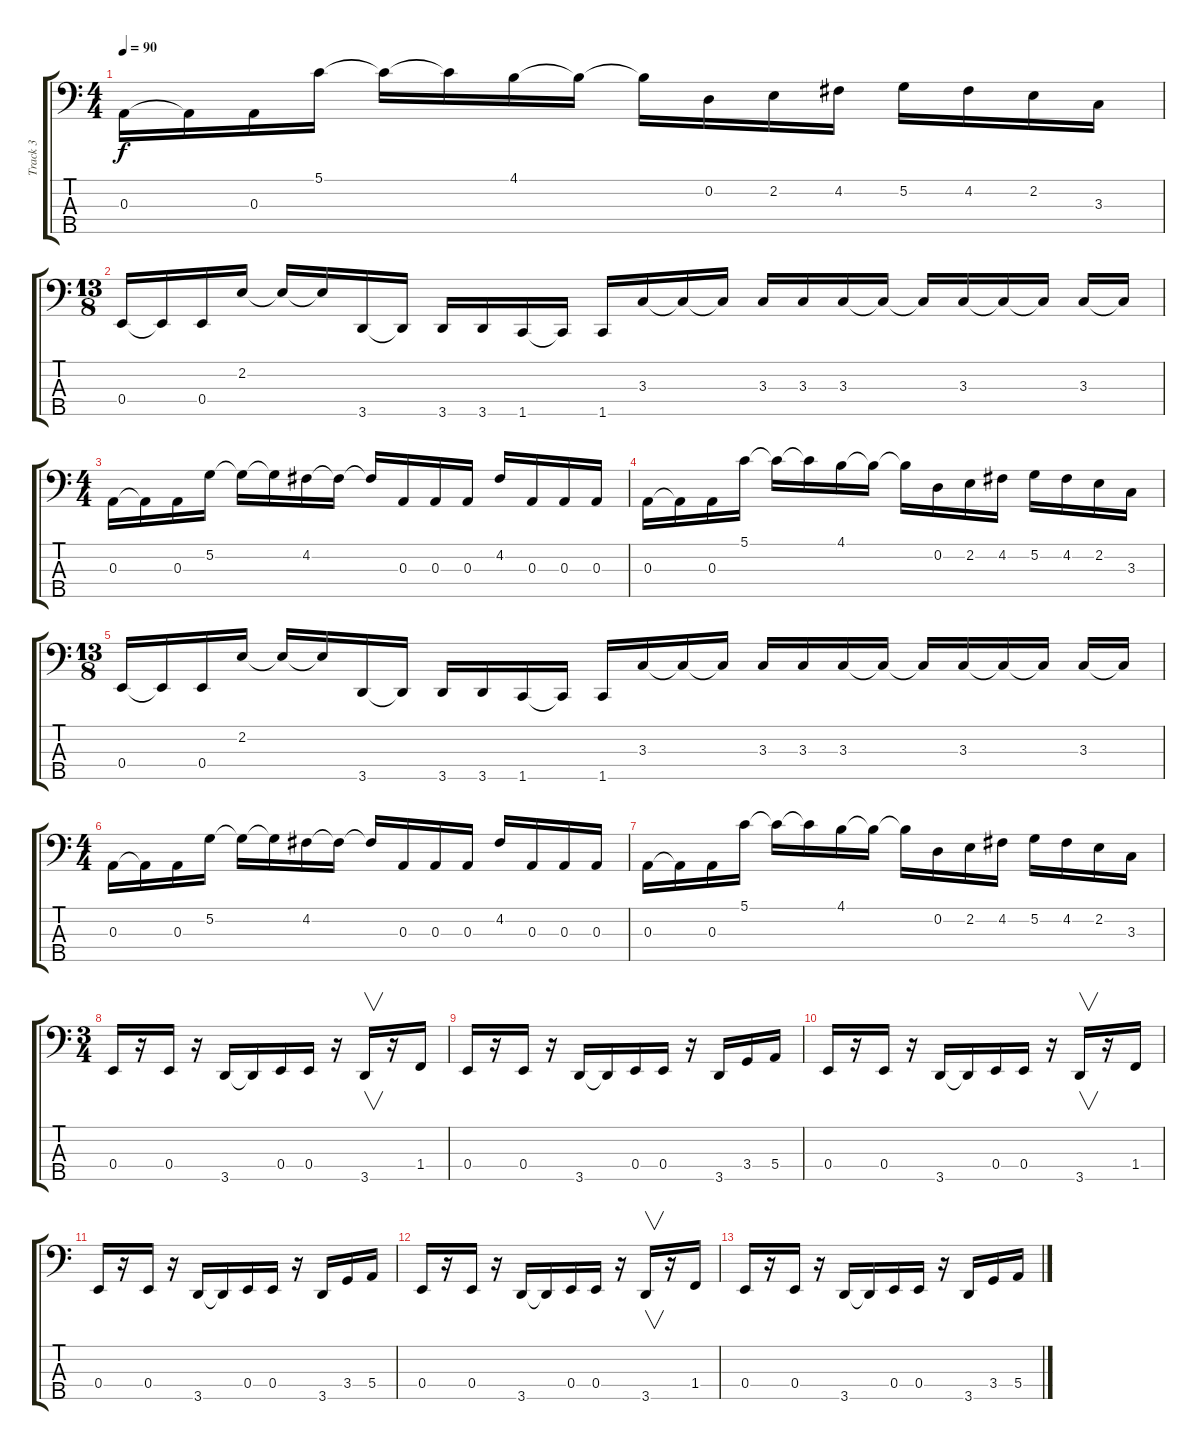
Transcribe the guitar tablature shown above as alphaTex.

\track ("Track 3" "Track 3") {instrument electricbassfinger}
\staff {score tabs}
\tuning (G2 D2 A1 E1 B0) {hide}
\ts (4 4)
\tempo 90
\clef f4
\ks c
0.3.16{dy f} 0.3{t}.16 0.3.16 5.1.16 5.1{t}.16 5.1{t}.16 4.1.16 4.1{t}.16 4.1{t}.16 0.2.16 2.2.16 4.2.16 5.2.16 4.2.16 2.2.16 3.3.16 |
\ts (13 8)
0.4.16 0.4{t}.16 0.4.16 2.2.16 2.2{t}.16 2.2{t}.16 3.5.16 3.5{t}.16 3.5.16 3.5.16 1.5.16 1.5{t}.16 1.5.16 3.3.16 3.3{t}.16 3.3{t}.16 3.3.16 3.3.16 3.3.16 3.3{t}.16 3.3{t}.16 3.3.16 3.3{t}.16 3.3{t}.16 3.3.16 3.3{t}.16 |
\ts (4 4)
0.3.16 0.3{t}.16 0.3.16 5.2.16 5.2{t}.16 5.2{t}.16 4.2.16 4.2{t}.16 4.2{t}.16 0.3.16 0.3.16 0.3.16 4.2.16 0.3.16 0.3.16 0.3.16 |
0.3.16 0.3{t}.16 0.3.16 5.1.16 5.1{t}.16 5.1{t}.16 4.1.16 4.1{t}.16 4.1{t}.16 0.2.16 2.2.16 4.2.16 5.2.16 4.2.16 2.2.16 3.3.16 |
\ts (13 8)
0.4.16 0.4{t}.16 0.4.16 2.2.16 2.2{t}.16 2.2{t}.16 3.5.16 3.5{t}.16 3.5.16 3.5.16 1.5.16 1.5{t}.16 1.5.16 3.3.16 3.3{t}.16 3.3{t}.16 3.3.16 3.3.16 3.3.16 3.3{t}.16 3.3{t}.16 3.3.16 3.3{t}.16 3.3{t}.16 3.3.16 3.3{t}.16 |
\ts (4 4)
0.3.16 0.3{t}.16 0.3.16 5.2.16 5.2{t}.16 5.2{t}.16 4.2.16 4.2{t}.16 4.2{t}.16 0.3.16 0.3.16 0.3.16 4.2.16 0.3.16 0.3.16 0.3.16 |
0.3.16 0.3{t}.16 0.3.16 5.1.16 5.1{t}.16 5.1{t}.16 4.1.16 4.1{t}.16 4.1{t}.16 0.2.16 2.2.16 4.2.16 5.2.16 4.2.16 2.2.16 3.3.16 |
\ts (3 4)
0.4.16 r.16 0.4.16 r.16 3.5.16 3.5{t}.16 0.4.16 0.4.16 r.16 3.5.16{v} r.16 1.4.16 |
0.4.16 r.16 0.4.16 r.16 3.5.16 3.5{t}.16 0.4.16 0.4.16 r.16 3.5.16 3.4.16 5.4.16 |
0.4.16 r.16 0.4.16 r.16 3.5.16 3.5{t}.16 0.4.16 0.4.16 r.16 3.5.16{v} r.16 1.4.16 |
0.4.16 r.16 0.4.16 r.16 3.5.16 3.5{t}.16 0.4.16 0.4.16 r.16 3.5.16 3.4.16 5.4.16 |
0.4.16 r.16 0.4.16 r.16 3.5.16 3.5{t}.16 0.4.16 0.4.16 r.16 3.5.16{v} r.16 1.4.16 |
0.4.16 r.16 0.4.16 r.16 3.5.16 3.5{t}.16 0.4.16 0.4.16 r.16 3.5.16 3.4.16 5.4.16
